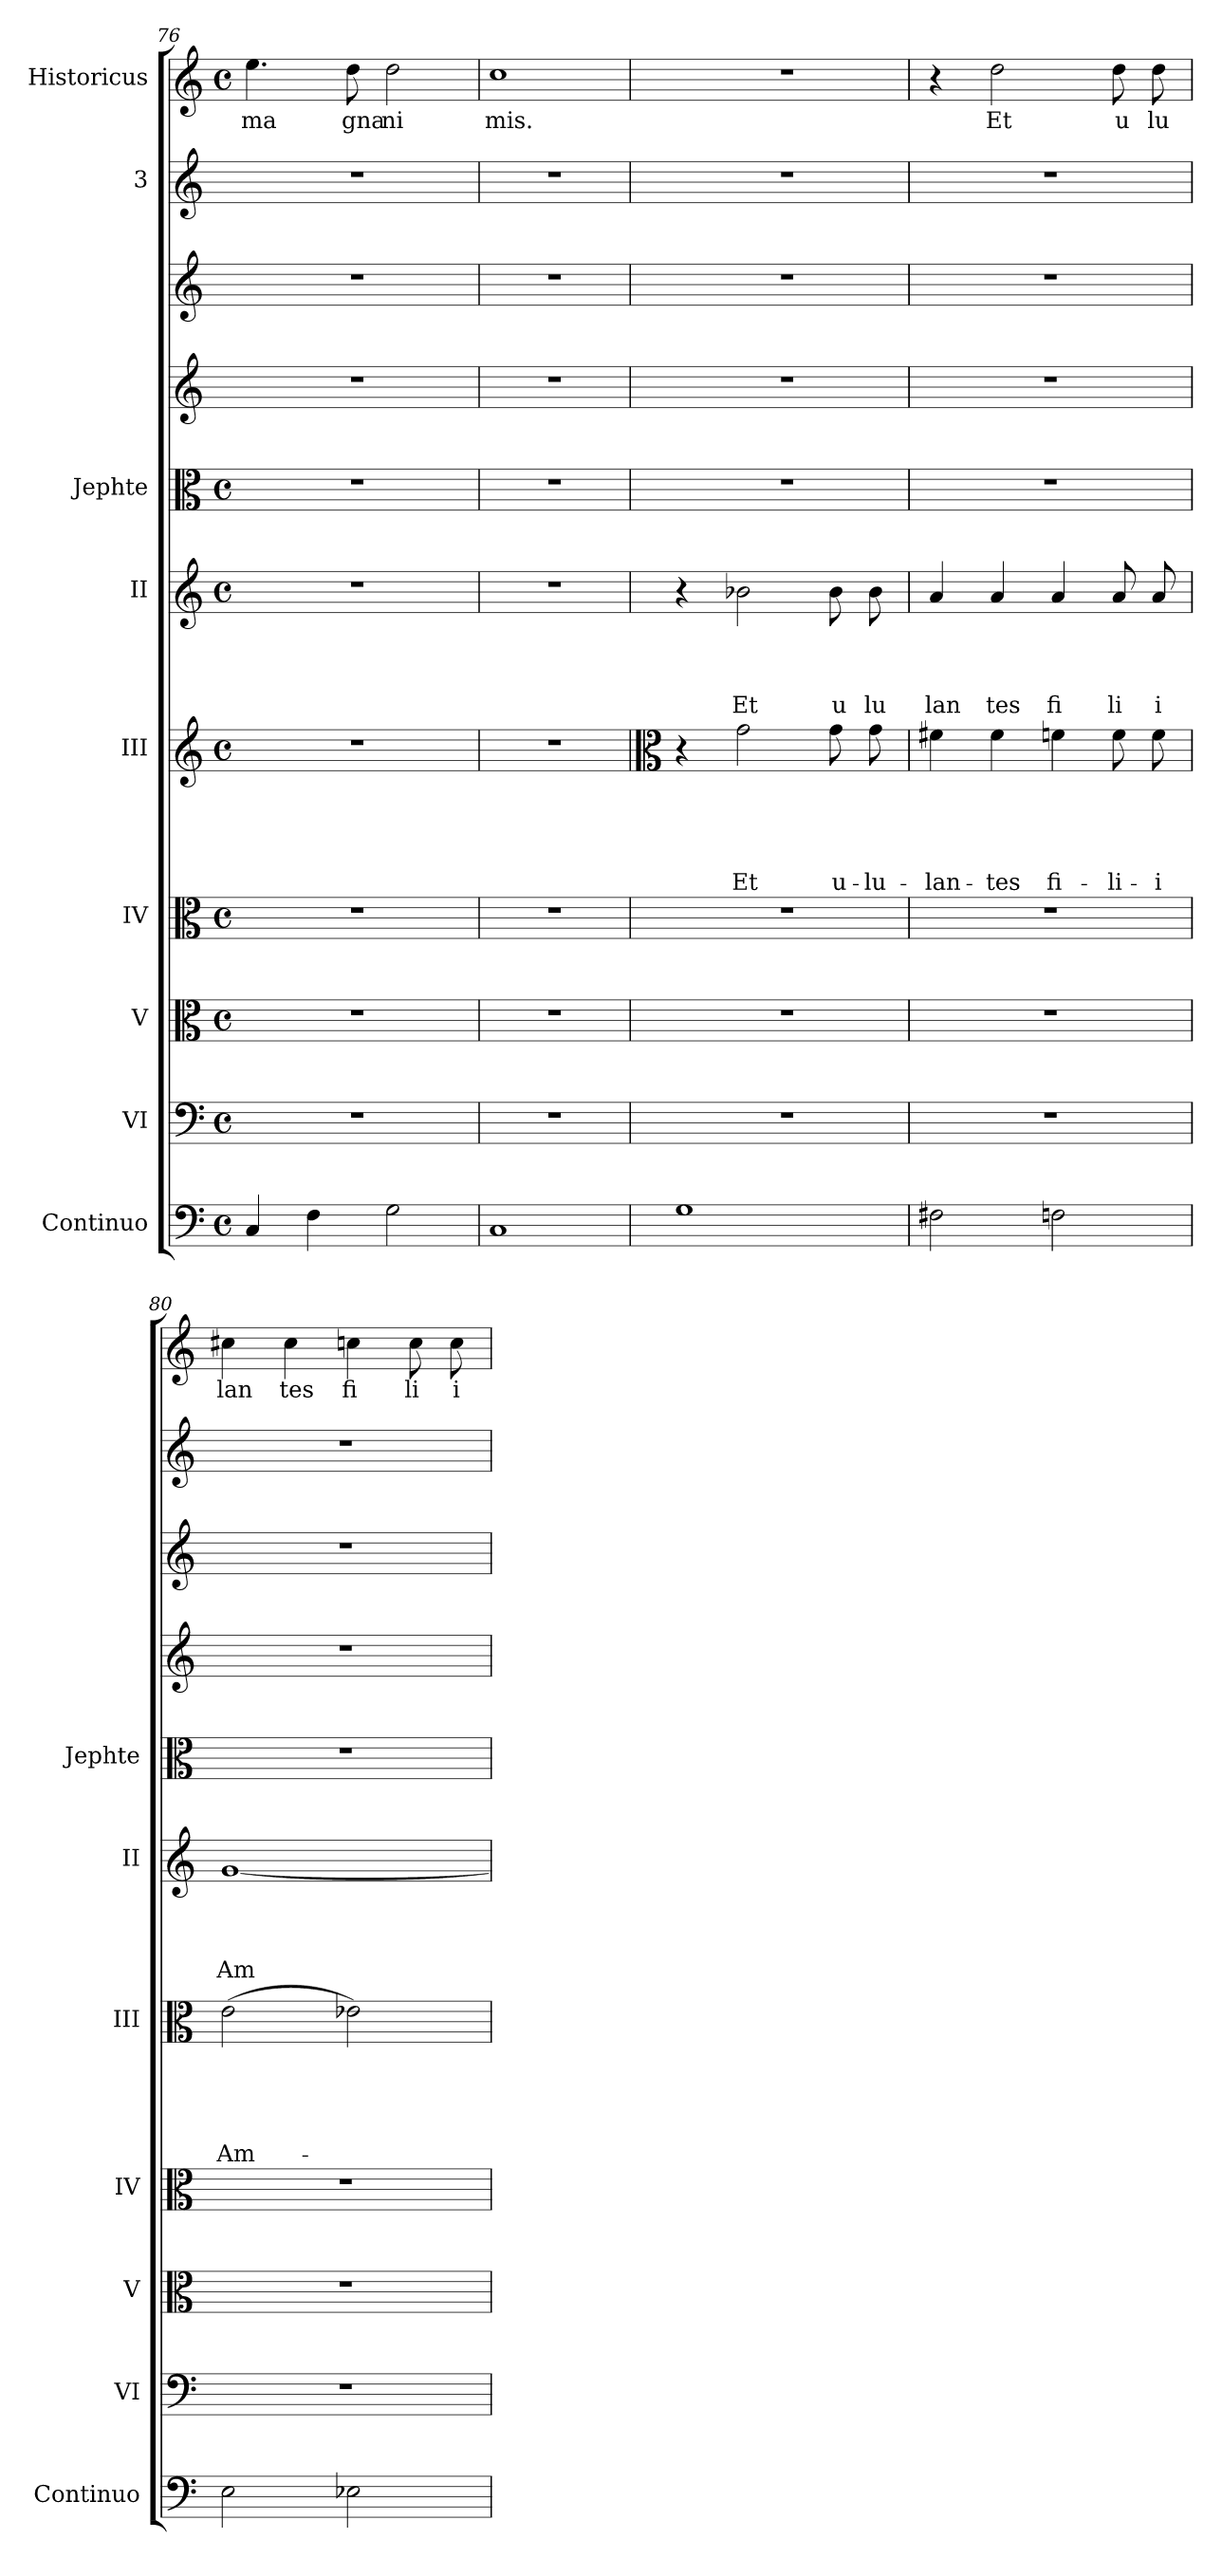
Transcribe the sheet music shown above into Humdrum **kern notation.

**kern	**kern	**kern	**kern	**kern	**text	**text	**text	**text	**text	**kern	**text	**text	**text	**text	**kern	**kern	**kern	**kern	**kern	**text
*part11	*part10	*part9	*part8	*part7	*part7	*part7	*part7	*part7	*part7	*part6	*part6	*part6	*part6	*part6	*part5	*part4	*part3	*part2	*part1	*part1
*staff11	*staff10	*staff9	*staff8	*staff7	*staff7	*staff7	*staff7	*staff7	*staff7	*staff6	*staff6	*staff6	*staff6	*staff6	*staff5	*staff4	*staff3	*staff2	*staff1	*staff1
*I"Continuo	*I"VI	*I"V	*I"IV	*I"III	*	*	*	*	*	*I"II	*	*	*	*	*I"Jephte	*	*	*I"3	*I"Historicus	*
*I'Continuo	*I'VI	*I'V	*I'IV	*I'III	*	*	*	*	*	*I'II	*	*	*	*	*I'Jephte	*	*	*	*	*
*clefF4	*clefF4	*clefC3	*clefC3	*clefG2	*	*	*	*	*	*clefG2	*	*	*	*	*clefC3	*clefG2	*clefG2	*clefG2	*clefG2	*
*k[]	*k[]	*k[]	*k[]	*k[]	*	*	*	*	*	*k[]	*	*	*	*	*k[]	*k[]	*k[]	*k[]	*k[]	*
*C:	*C:	*C:	*C:	*C:	*	*	*	*	*	*C:	*	*	*	*	*C:	*C:	*C:	*C:	*C:	*
*M4/4	*M4/4	*M4/4	*M4/4	*M4/4	*	*	*	*	*	*M4/4	*	*	*	*	*M4/4	*	*	*	*M4/4	*
*met(c)	*met(c)	*met(c)	*met(c)	*met(c)	*	*	*	*	*	*met(c)	*	*	*	*	*met(c)	*	*	*	*met(c)	*
=76	=76	=76	=76	=76	=76	=76	=76	=76	=76	=76	=76	=76	=76	=76	=76	=76	=76	=76	=76	=76
!	!	!	!	!	!	!	!	!	!	!	!	!	!	!	!	!	!	!	!	!LO:LY:b
4C/	1r	1r	1r	1r	.	.	.	.	.	1r	.	.	.	.	1r	1r	1r	1r	4.ee\	ma
4F\	.	.	.	.	.	.	.	.	.	.	.	.	.	.	.	.	.	.	.	.
!	!	!	!	!	!	!	!	!	!	!	!	!	!	!	!	!	!	!	!	!LO:LY:b
.	.	.	.	.	.	.	.	.	.	.	.	.	.	.	.	.	.	.	8dd\	gna
!	!	!	!	!	!	!	!	!	!	!	!	!	!	!	!	!	!	!	!	!LO:LY:b
2G\	.	.	.	.	.	.	.	.	.	.	.	.	.	.	.	.	.	.	2dd\	ni
=77	=77	=77	=77	=77	=77	=77	=77	=77	=77	=77	=77	=77	=77	=77	=77	=77	=77	=77	=77	=77
!	!	!	!	!	!	!	!	!	!	!	!	!	!	!	!	!	!	!	!	!LO:LY:b
1C	1r	1r	1r	1r	.	.	.	.	.	1r	.	.	.	.	1r	1r	1r	1r	1cc	mis.
!!LO:LB:g=z
=78!	=78!	=78!	=78!	=78!	=78!	=78!	=78!	=78!	=78!	=78!	=78!	=78!	=78!	=78!	=78!	=78!	=78!	=78!	=78!	=78!
*	*	*	*	*clefC3	*	*	*	*	*	*	*	*	*	*	*	*	*	*	*	*
1G	1r	1r	1r	4r	.	.	.	.	.	4r	.	.	.	.	1r	1r	1r	1r	1r	.
!	!	!	!	!	!	!	!	!	!LO:LY:b	!	!	!	!	!LO:LY:b	!	!	!	!	!	!
.	.	.	.	2g\	.	.	.	.	Et	2b-X\	.	.	.	Et	.	.	.	.	.	.
!	!	!	!	!	!	!	!	!	!LO:LY:b	!	!	!	!	!LO:LY:b	!	!	!	!	!	!
.	.	.	.	8g\	.	.	.	.	u-	8b-\	.	.	.	u	.	.	.	.	.	.
!	!	!	!	!	!	!	!	!	!LO:LY:b	!	!	!	!	!LO:LY:b	!	!	!	!	!	!
.	.	.	.	8g\	.	.	.	.	-lu-	8b-\	.	.	.	lu	.	.	.	.	.	.
=79	=79	=79	=79	=79	=79	=79	=79	=79	=79	=79	=79	=79	=79	=79	=79	=79	=79	=79	=79	=79
!	!	!	!	!	!	!	!	!	!LO:LY:b	!	!	!	!	!LO:LY:b	!	!	!	!	!	!
2F#X\	1r	1r	1r	4f#X\	.	.	.	.	-lan-	4a/	.	.	.	lan	1r	1r	1r	1r	4r	.
!	!	!	!	!	!	!	!	!	!LO:LY:b	!	!	!	!	!LO:LY:b	!	!	!	!	!	!LO:LY:b
.	.	.	.	4f#\	.	.	.	.	-tes	4a/	.	.	.	tes	.	.	.	.	2dd\	Et
!	!	!	!	!	!	!	!	!	!LO:LY:b	!	!	!	!	!LO:LY:b	!	!	!	!	!	!
2Fn\	.	.	.	4fn\	.	.	.	.	fi-	4a/	.	.	.	fi	.	.	.	.	.	.
!	!	!	!	!	!	!	!	!	!LO:LY:b	!	!	!	!	!LO:LY:b	!	!	!	!	!	!LO:LY:b
.	.	.	.	8f\	.	.	.	.	-li-	8a/	.	.	.	li	.	.	.	.	8dd\	u
!	!	!	!	!	!	!	!	!	!LO:LY:b	!	!	!	!	!LO:LY:b	!	!	!	!	!	!LO:LY:b
.	.	.	.	8f\	.	.	.	.	-i	8a/	.	.	.	i	.	.	.	.	8dd\	lu
=80	=80	=80	=80	=80	=80	=80	=80	=80	=80	=80	=80	=80	=80	=80	=80	=80	=80	=80	=80	=80
!	!	!	!	!	!	!	!	!	!LO:LY:b	!	!	!	!	!LO:LY:b	!	!	!	!	!	!LO:LY:b
2E\	1r	1r	1r	(>2e\	.	.	.	.	Am-	[<1g	.	.	.	Am	1r	1r	1r	1r	4cc#X\	lan
!	!	!	!	!	!	!	!	!	!	!	!	!	!	!	!	!	!	!	!	!LO:LY:b
.	.	.	.	.	.	.	.	.	.	.	.	.	.	.	.	.	.	.	4cc#\	tes
!	!	!	!	!	!	!	!	!	!	!	!	!	!	!	!	!	!	!	!	!LO:LY:b
2E-X\	.	.	.	2e-X\)	.	.	.	.	.	.	.	.	.	.	.	.	.	.	4ccn\	fi
!	!	!	!	!	!	!	!	!	!	!	!	!	!	!	!	!	!	!	!	!LO:LY:b
.	.	.	.	.	.	.	.	.	.	.	.	.	.	.	.	.	.	.	8cc\	li
!	!	!	!	!	!	!	!	!	!	!	!	!	!	!	!	!	!	!	!	!LO:LY:b
.	.	.	.	.	.	.	.	.	.	.	.	.	.	.	.	.	.	.	8cc\	i
=	=	=	=	=	=	=	=	=	=	=	=	=	=	=	=	=	=	=	=	=
*-	*-	*-	*-	*-	*-	*-	*-	*-	*-	*-	*-	*-	*-	*-	*-	*-	*-	*-	*-	*-
